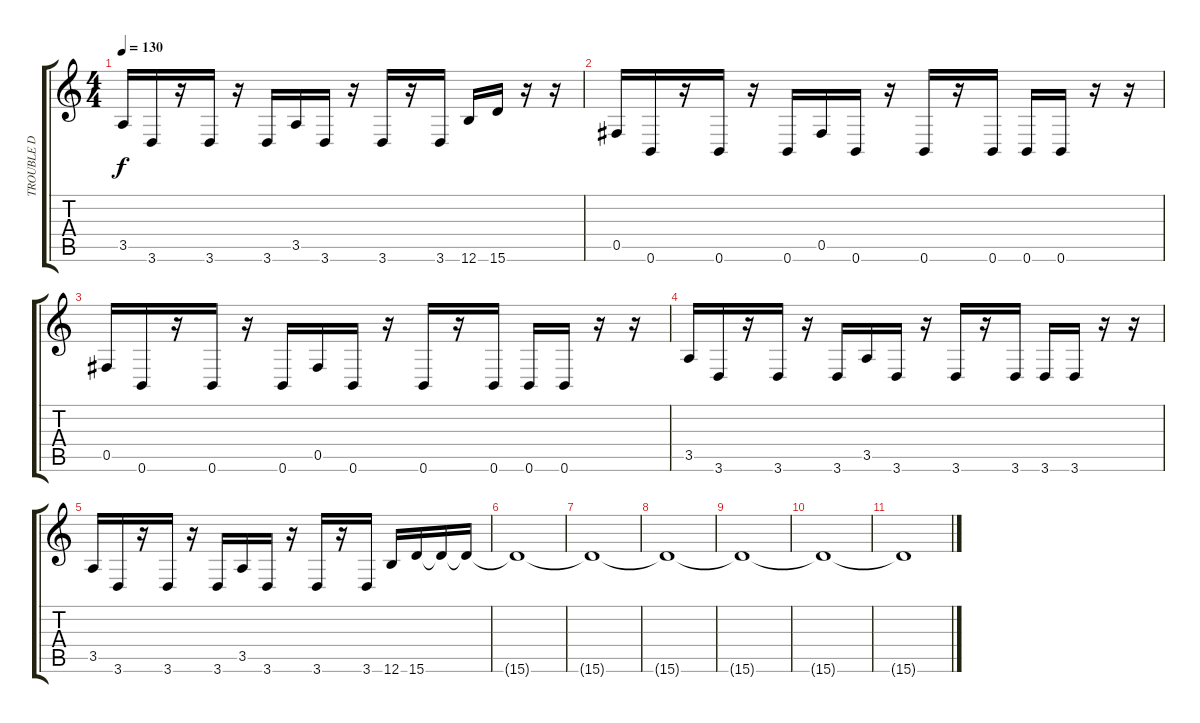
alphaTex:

\track ("TROUBLE D" "TROUBLE D") {instrument electricbassfinger}
\staff {score tabs}
\tuning (Db4 Ab3 E3 B2 Gb2 B1) {hide}
\ts (4 4)
\tempo 130
\clef g2
\ks c
3.5.16{dy f} 3.6.16 r.16 3.6.16 r.16 3.6.16 3.5.16 3.6.16 r.16 3.6.16 r.16 3.6.16 12.6.16 15.6.16 r.16 r.16 |
0.5.16 0.6.16 r.16 0.6.16 r.16 0.6.16 0.5.16 0.6.16 r.16 0.6.16 r.16 0.6.16 0.6.16 0.6.16 r.16 r.16 |
0.5.16 0.6.16 r.16 0.6.16 r.16 0.6.16 0.5.16 0.6.16 r.16 0.6.16 r.16 0.6.16 0.6.16 0.6.16 r.16 r.16 |
3.5.16 3.6.16 r.16 3.6.16 r.16 3.6.16 3.5.16 3.6.16 r.16 3.6.16 r.16 3.6.16 3.6.16 3.6.16 r.16 r.16 |
3.5.16 3.6.16 r.16 3.6.16 r.16 3.6.16 3.5.16 3.6.16 r.16 3.6.16 r.16 3.6.16 12.6.16 15.6.16 15.6{t}.16 15.6{t}.16 |
15.6{t}.1 |
15.6{t}.1 |
15.6{t}.1 |
15.6{t}.1 |
15.6{t}.1 |
15.6{t}.1
